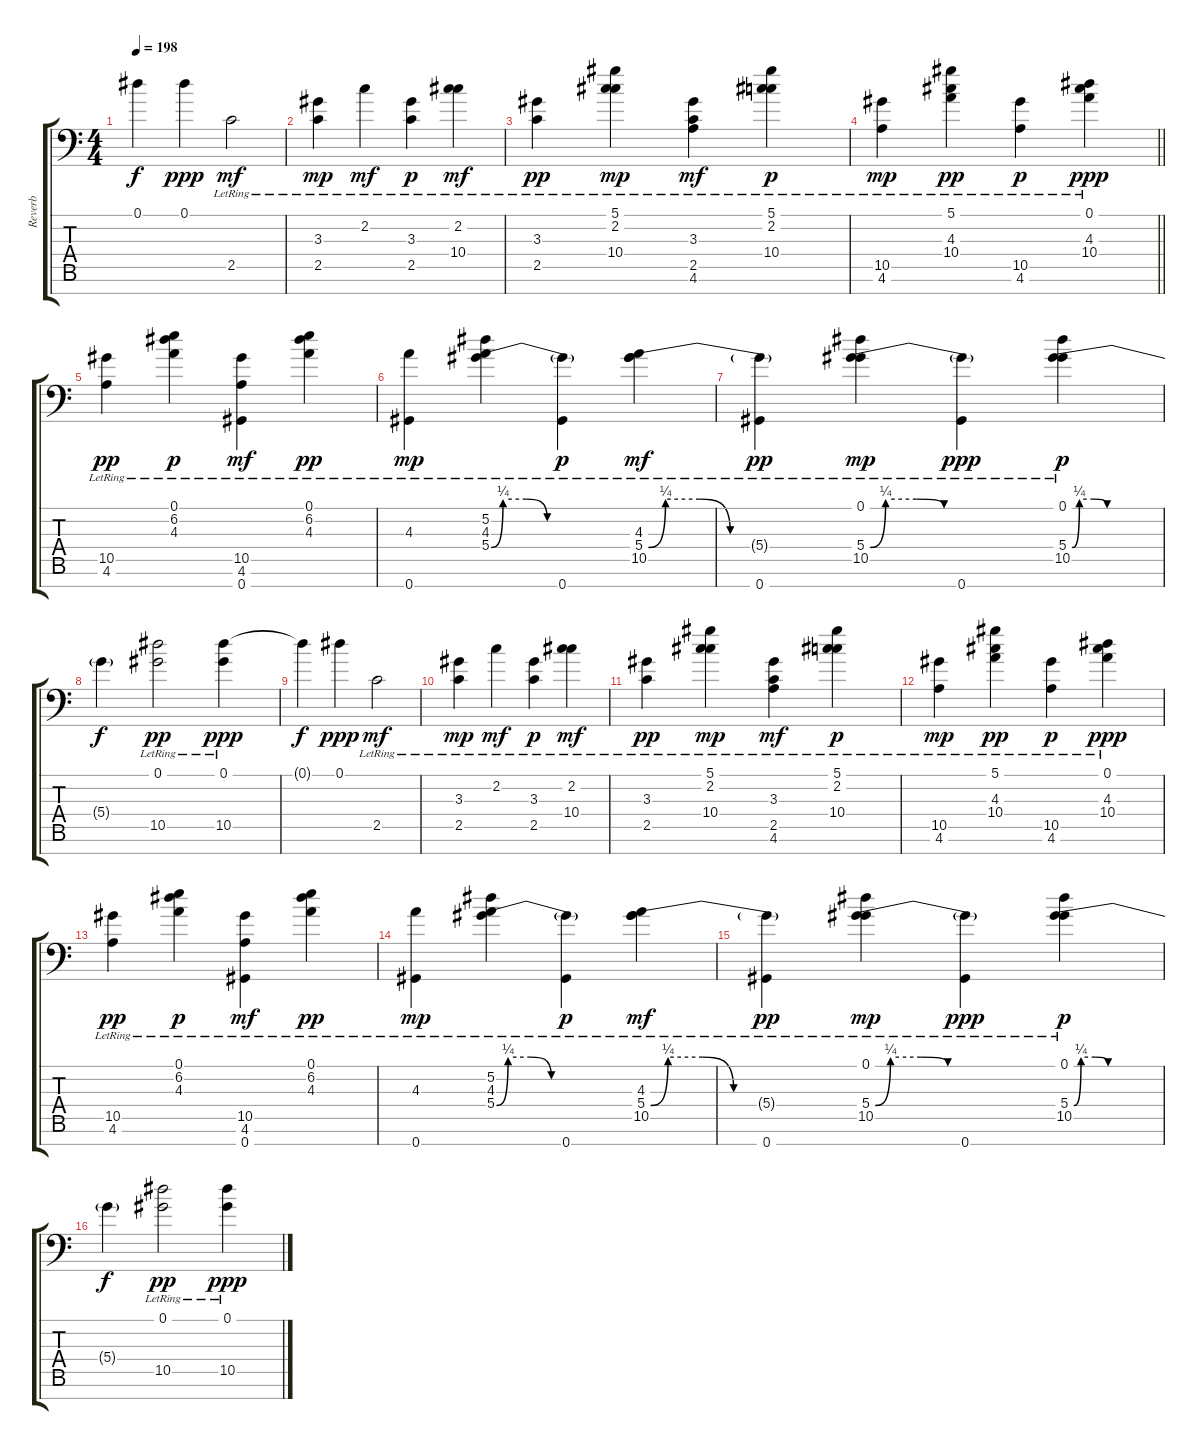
\track ("Reverb" "Reverb") {instrument electricguitarjazz}
\staff {score tabs}
\tuning (Eb4 Bb3 F3 Eb3 Bb2 F2 Ab1) {hide}
\ts (4 4)
\tempo 198
\clef f4
\ks c
0.1{t}.4{dy f} 0.1.4{dy ppp} 2.5{lr}.2{dy mf} |
(3.3{lr} 2.5{lr}).4{dy mp} 2.2{lr}.4{dy mf} (3.3{lr} 2.5{lr}).4{dy p} (2.2{lr} 10.4{lr}).4{dy mf} |
(3.3{lr} 2.5{lr}).4{dy pp} (5.1 2.2{lr} 10.4{lr}).4{dy mp} (3.3{lr} 2.5{lr} 4.6{lr}).4{dy mf} (5.1 2.2{lr} 10.4{lr}).4{dy p} |
\barLineRight lightlight
(10.5{lr} 4.6{lr}).4{dy mp} (5.1 4.3 10.4{lr}).4{dy pp} (10.5 4.6{lr}).4{dy p} (0.1 4.3{lr} 10.4{lr}).4{dy ppp} |
\section ("" "")
(10.5 4.6{lr}).4{dy pp volume 13} (0.1{lr} 6.2{lr} 4.3{lr}).4{dy p} (10.5{lr} 4.6{lr} 0.7{lr}).4{dy mf} (0.1{lr} 6.2{lr} 4.3{lr}).4{dy pp} |
(4.3{lr} 0.7{lr}).4{dy mp} (5.2{lr} 4.3{lr} 5.4{be (custom 0 0 5 1 15 1 24 0 60 0) lr}).4 (5.4{t} 0.7{lr}).4{dy p} (4.3{lr} 5.4{be (custom 0 0 5 1 15 1 24 0 60 0) lr} 10.5{lr}).4{dy mf} |
(5.4{t} 0.7{lr}).4{dy pp} (0.1{lr} 5.4{be (custom 0 0 5 1 15 1 24 0 60 0) lr} 10.5{lr}).4{dy mp} (5.4{t} 0.7{lr}).4{dy ppp} (0.1{lr} 5.4{be (custom 0 0 5 1 15 1 24 0 60 0) lr} 10.5{lr}).4{dy p} |
5.4{t}.4{dy f} (0.1{lr} 10.5{lr}).2{dy pp} (0.1{lr} 10.5{lr}).4{dy ppp} |
0.1{t}.4{dy f} 0.1.4{dy ppp} 2.5{lr}.2{dy mf} |
(3.3{lr} 2.5{lr}).4{dy mp} 2.2{lr}.4{dy mf} (3.3{lr} 2.5{lr}).4{dy p} (2.2{lr} 10.4{lr}).4{dy mf} |
(3.3{lr} 2.5{lr}).4{dy pp} (5.1 2.2{lr} 10.4{lr}).4{dy mp} (3.3{lr} 2.5{lr} 4.6{lr}).4{dy mf} (5.1 2.2{lr} 10.4{lr}).4{dy p} |
(10.5{lr} 4.6{lr}).4{dy mp} (5.1 4.3 10.4{lr}).4{dy pp} (10.5 4.6{lr}).4{dy p} (0.1 4.3{lr} 10.4{lr}).4{dy ppp} |
(10.5 4.6{lr}).4{dy pp} (0.1{lr} 6.2{lr} 4.3{lr}).4{dy p} (10.5{lr} 4.6{lr} 0.7{lr}).4{dy mf} (0.1{lr} 6.2{lr} 4.3{lr}).4{dy pp} |
(4.3{lr} 0.7{lr}).4{dy mp} (5.2{lr} 4.3{lr} 5.4{be (custom 0 0 5 1 15 1 24 0 60 0) lr}).4 (5.4{t} 0.7{lr}).4{dy p} (4.3{lr} 5.4{be (custom 0 0 5 1 15 1 24 0 60 0) lr} 10.5{lr}).4{dy mf} |
(5.4{t} 0.7{lr}).4{dy pp} (0.1{lr} 5.4{be (custom 0 0 5 1 15 1 24 0 60 0) lr} 10.5{lr}).4{dy mp} (5.4{t} 0.7{lr}).4{dy ppp} (0.1{lr} 5.4{be (custom 0 0 5 1 15 1 24 0 60 0) lr} 10.5{lr}).4{dy p} |
5.4{t}.4{dy f} (0.1{lr} 10.5{lr}).2{dy pp} (0.1{lr} 10.5{lr}).4{dy ppp}
